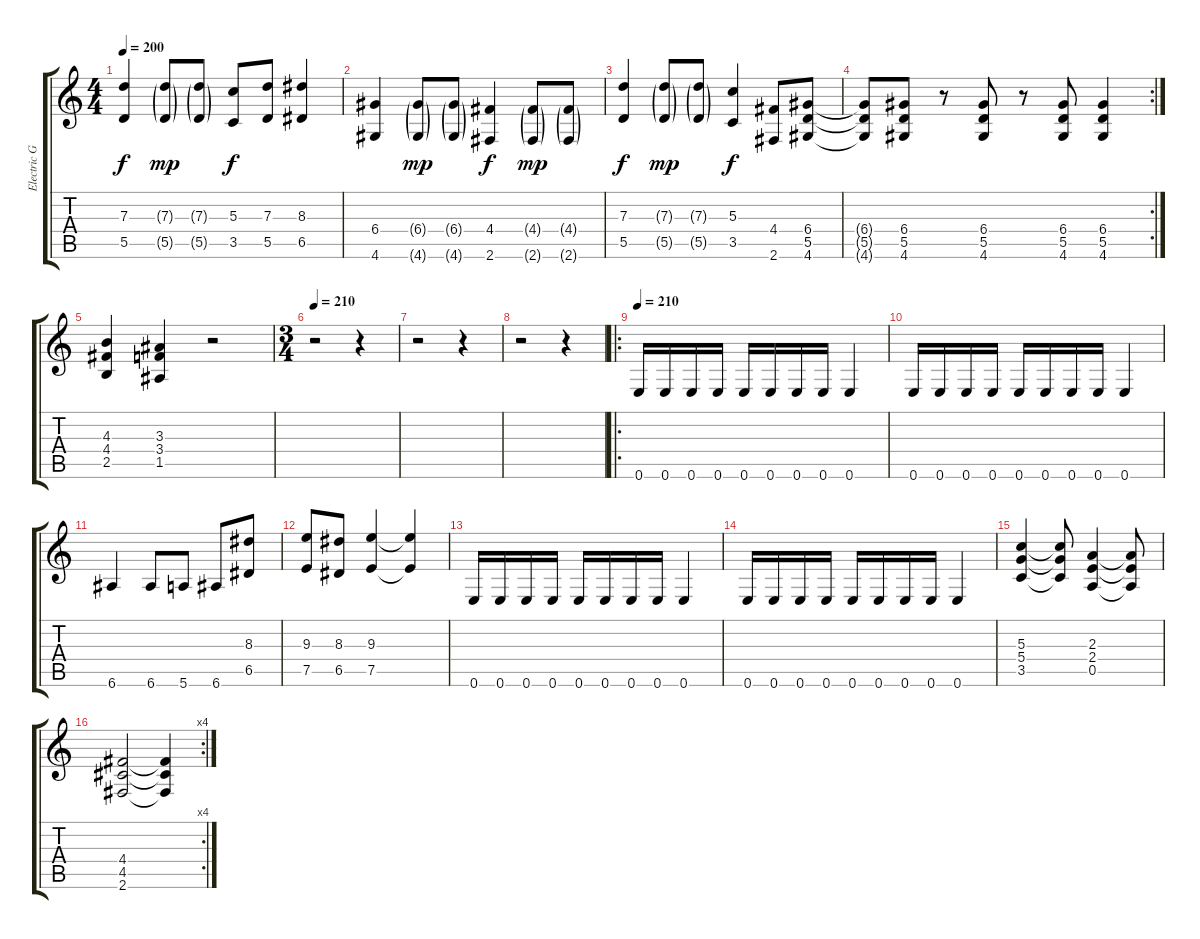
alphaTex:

\track ("Electric Guitar 1" "Electric G") {instrument distortionguitar}
\staff {score tabs}
\tuning (E4 B3 G3 D3 A2 E2) {hide}
\ts (4 4)
\tempo 200
\clef g2
\ks c
(7.3 5.5).4{dy f} (7.3{g} 5.5{g}).8{dy mp} (7.3{g} 5.5{g}).8 (5.3 3.5).8{dy f} (7.3 5.5).8 (8.3 6.5).4 |
(6.4 4.6).4 (6.4{g} 4.6{g}).8{dy mp} (6.4{g} 4.6{g}).8 (4.4 2.6).4{dy f} (4.4{g} 2.6{g}).8{dy mp} (4.4{g} 2.6{g}).8 |
(7.3 5.5).4{dy f} (7.3{g} 5.5{g}).8{dy mp} (7.3{g} 5.5{g}).8 (5.3 3.5).4{dy f} (4.4 2.6).8 (6.4 5.5 4.6).8 |
\rc 2
(6.4{t} 5.5{t} 4.6{t}).8 (6.4 5.5 4.6).8 r.8 (6.4 5.5 4.6).8 r.8 (6.4 5.5 4.6).8 (6.4 5.5 4.6).4 |
(4.3 4.4 2.5).4 (3.3 3.4 1.5).4 r.2 |
\ts (3 4)
\tempo 210
r.2 r.4 |
r.2 r.4 |
r.2 r.4 |
\ro
\tempo 210
0.6.16 0.6.16 0.6.16 0.6.16 0.6.16 0.6.16 0.6.16 0.6.16 0.6.4 |
0.6.16 0.6.16 0.6.16 0.6.16 0.6.16 0.6.16 0.6.16 0.6.16 0.6.4 |
6.6.4 6.6.8 5.6.8 6.6.8 (8.3 6.5).8 |
(9.3 7.5).8 (8.3 6.5).8 (9.3 7.5).4 (9.3{t} 7.5{t}).4 |
0.6.16 0.6.16 0.6.16 0.6.16 0.6.16 0.6.16 0.6.16 0.6.16 0.6.4 |
0.6.16 0.6.16 0.6.16 0.6.16 0.6.16 0.6.16 0.6.16 0.6.16 0.6.4 |
(5.3 5.4 3.5).4 (5.3{t} 5.4{t} 3.5{t}).8 (2.3 2.4 0.5).4 (2.3{t} 2.4{t} 0.5{t}).8 |
\rc 4
(4.4 4.5 2.6).2 (4.4{t} 4.5{t} 2.6{t}).4
